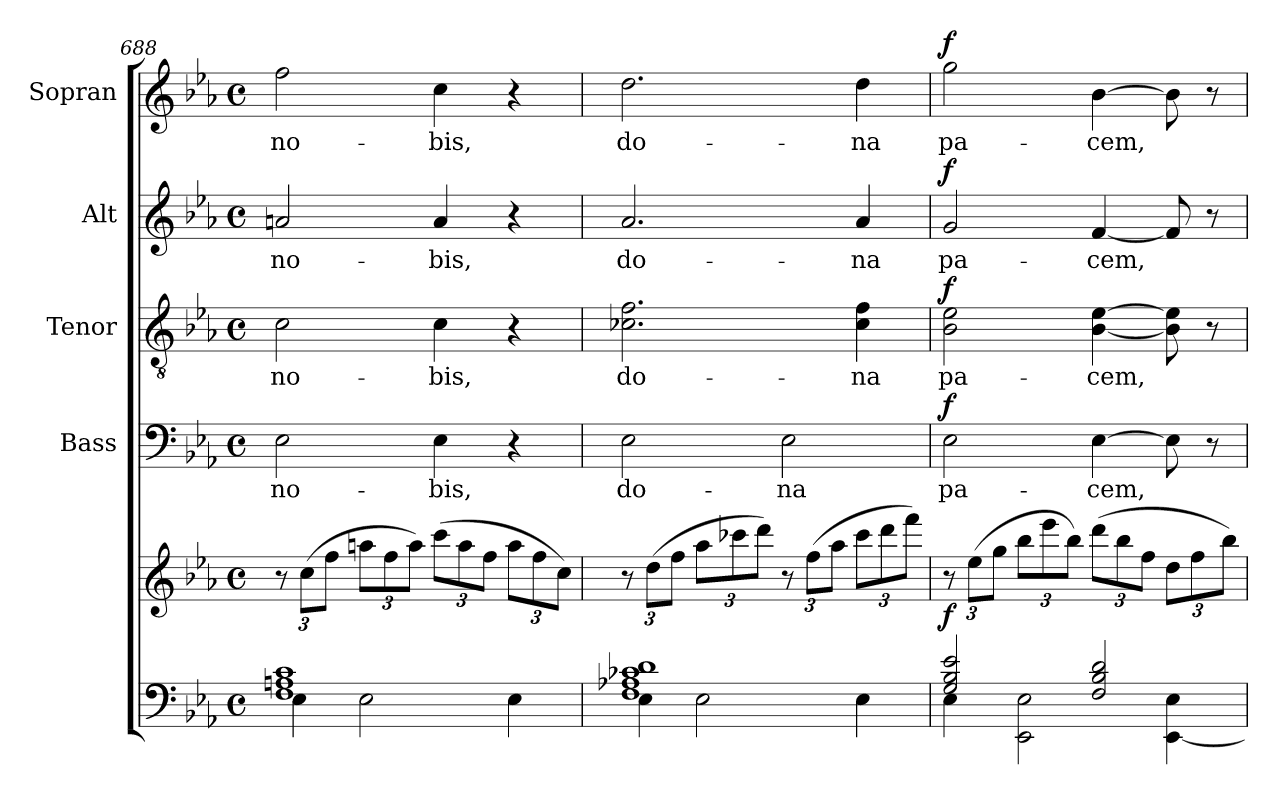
**kern	**kern	**dynam	**kern	**text	**dynam	**kern	**text	**dynam	**kern	**text	**dynam	**kern	**text	**dynam
*part5	*part5	*part5	*part4	*part4	*part4	*part3	*part3	*part3	*part2	*part2	*part2	*part1	*part1	*part1
*staff6	*staff5	*staff5/6	*staff4	*staff4	*staff4	*staff3	*staff3	*staff3	*staff2	*staff2	*staff2	*staff1	*staff1	*staff1
*	*	*	*I"Bass	*	*	*I"Tenor	*	*	*I"Alt	*	*	*I"Sopran	*	*
*	*	*	*I'B.	*	*	*I'T.	*	*	*I'A.	*	*	*I'S.	*	*
!!LO:LB:g=z
*clefF4	*clefG2	*	*clefF4	*	*	*clefGv2	*	*	*clefG2	*	*	*clefG2	*	*
*k[b-e-a-]	*k[b-e-a-]	*	*k[b-e-a-]	*	*	*k[b-e-a-]	*	*	*k[b-e-a-]	*	*	*k[b-e-a-]	*	*
*E-:	*E-:	*	*E-:	*	*	*E-:	*	*	*E-:	*	*	*E-:	*	*
*M4/4	*M4/4	*	*M4/4	*	*	*M4/4	*	*	*M4/4	*	*	*M4/4	*	*
*met(c)	*met(c)	*	*met(c)	*	*	*met(c)	*	*	*met(c)	*	*	*met(c)	*	*
=688	=688	=688	=688	=688	=688	=688	=688	=688	=688	=688	=688	=688	=688	=688
*^	*	*	*	*	*	*	*	*	*	*	*	*	*	*
*	*	*Xbrackettup	*	*	*	*	*	*	*	*	*	*	*	*	*
!	!	!	!	!	!LO:LY:b	!	!	!LO:LY:b	!	!	!LO:LY:b	!	!	!LO:LY:b	!
1F 1An 1c	4E-\	12r	.	2E-\	no-	.	2c\	no-	.	2an/	no-	.	2ff\	no-	.
.	.	(>12cc\L	.	.	.	.	.	.	.	.	.	.	.	.	.
.	.	12ff\J	.	.	.	.	.	.	.	.	.	.	.	.	.
.	2E-\	12aan\L	.	.	.	.	.	.	.	.	.	.	.	.	.
.	.	12ff\	.	.	.	.	.	.	.	.	.	.	.	.	.
.	.	12aa\J)	.	.	.	.	.	.	.	.	.	.	.	.	.
!	!	!	!	!	!LO:LY:b	!	!	!LO:LY:b	!	!	!LO:LY:b	!	!	!LO:LY:b	!
.	.	(>12ccc\L	.	4E-\	-bis,	.	4c\	-bis,	.	4a/	-bis,	.	4cc\	-bis,	.
.	.	12aa\	.	.	.	.	.	.	.	.	.	.	.	.	.
.	.	12ff\J	.	.	.	.	.	.	.	.	.	.	.	.	.
.	4E-\	12aa\L	.	4r	.	.	4r	.	.	4r	.	.	4r	.	.
.	.	12ff\	.	.	.	.	.	.	.	.	.	.	.	.	.
.	.	12cc\J)	.	.	.	.	.	.	.	.	.	.	.	.	.
=689	=689	=689	=689	=689	=689	=689	=689	=689	=689	=689	=689	=689	=689	=689	=689
!	!	!	!	!	!LO:LY:b	!	!	!LO:LY:b	!	!	!LO:LY:b	!	!	!LO:LY:b	!
1F 1A-X 1c-X 1d	4E-\	12r	.	2E-\	do-	.	2.c-X\ 2.f\	do-	.	2.a-/	do-	.	2.dd\	do-	.
.	.	(>12dd\L	.	.	.	.	.	.	.	.	.	.	.	.	.
.	.	12ff\J	.	.	.	.	.	.	.	.	.	.	.	.	.
.	2E-\	12aa-\L	.	.	.	.	.	.	.	.	.	.	.	.	.
.	.	12ccc-X\	.	.	.	.	.	.	.	.	.	.	.	.	.
.	.	12ddd\J)	.	.	.	.	.	.	.	.	.	.	.	.	.
!	!	!	!	!	!LO:LY:b	!	!	!	!	!	!	!	!	!	!
.	.	12r	.	2E-\	-na	.	.	.	.	.	.	.	.	.	.
.	.	(>12ff\L	.	.	.	.	.	.	.	.	.	.	.	.	.
.	.	12aa-\J	.	.	.	.	.	.	.	.	.	.	.	.	.
!	!	!	!	!	!	!	!	!LO:LY:b	!	!	!LO:LY:b	!	!	!LO:LY:b	!
.	4E-\	12ccc-\L	.	.	.	.	4c-\ 4f\	-na	.	4a-/	-na	.	4dd\	-na	.
.	.	12ddd\	.	.	.	.	.	.	.	.	.	.	.	.	.
.	.	12fff\J)	.	.	.	.	.	.	.	.	.	.	.	.	.
=690	=690	=690	=690	=690	=690	=690	=690	=690	=690	=690	=690	=690	=690	=690	=690
!	!	!	!LO:DY:b	!	!LO:LY:b	!LO:DY:a	!	!LO:LY:b	!LO:DY:a	!	!LO:LY:b	!LO:DY:a	!	!LO:LY:b	!LO:DY:a
2G/ 2B-/ 2e-/	4E-\	12r	f	2E-\	pa-	f	2B-\ 2e-\	pa-	f	2g/	pa-	f	2gg\	pa-	f
.	.	(>12ee-\L	.	.	.	.	.	.	.	.	.	.	.	.	.
.	.	12gg\J	.	.	.	.	.	.	.	.	.	.	.	.	.
.	2EE-\ 2E-\	12bb-\L	.	.	.	.	.	.	.	.	.	.	.	.	.
.	.	12eee-\	.	.	.	.	.	.	.	.	.	.	.	.	.
.	.	12bb-\J)	.	.	.	.	.	.	.	.	.	.	.	.	.
!	!	!	!	!	!LO:LY:b	!	!	!LO:LY:b	!	!	!LO:LY:b	!	!	!LO:LY:b	!
2F/ 2B-/ 2d/	.	(>12ddd\L	.	[4E-\	-cem,	.	[4B-\ [4e-\	-cem,	.	[4f/	-cem,	.	[4b-\	-cem,	.
.	.	12bb-\	.	.	.	.	.	.	.	.	.	.	.	.	.
.	.	12ff\J	.	.	.	.	.	.	.	.	.	.	.	.	.
.	[<4EE-\ 4E-\	12dd\L	.	8E-\]	.	.	8B-\] 8e-\]	.	.	8f/]	.	.	8b-\]	.	.
.	.	12ff\	.	.	.	.	.	.	.	.	.	.	.	.	.
.	.	.	.	8r	.	.	8r	.	.	8r	.	.	8r	.	.
.	.	12bb-\J)	.	.	.	.	.	.	.	.	.	.	.	.	.
*v	*v	*	*	*	*	*	*	*	*	*	*	*	*	*	*
=	=	=	=	=	=	=	=	=	=	=	=	=	=	=
*-	*-	*-	*-	*-	*-	*-	*-	*-	*-	*-	*-	*-	*-	*-
